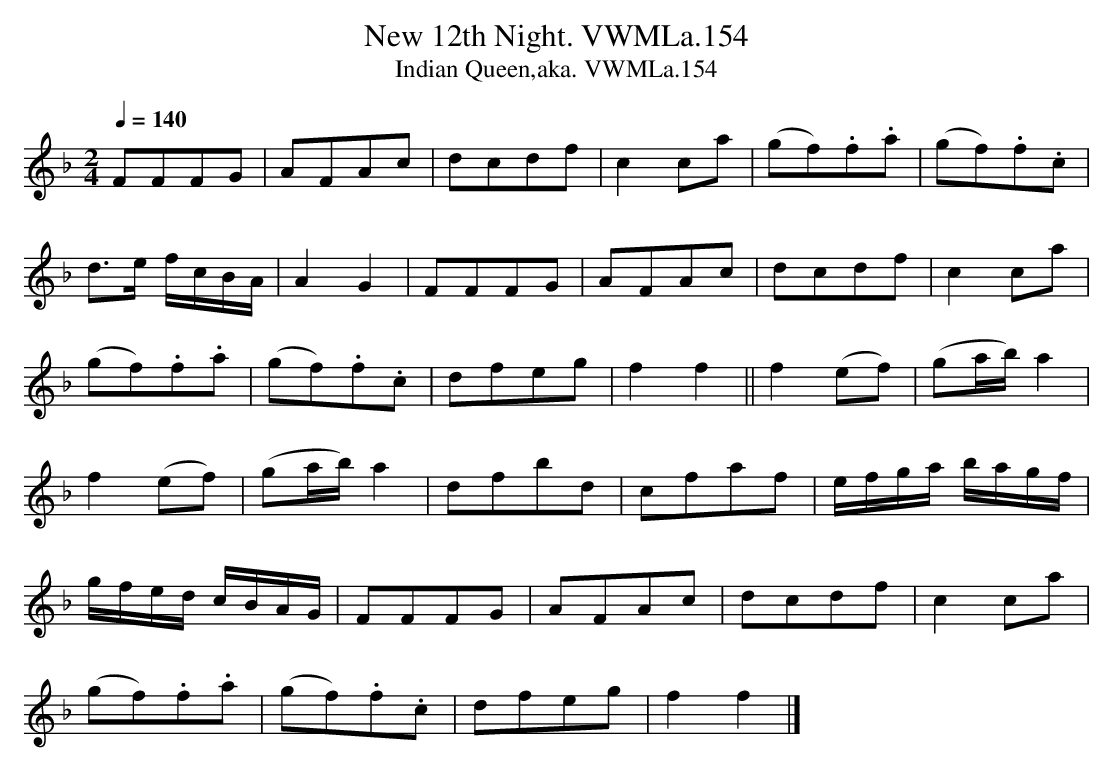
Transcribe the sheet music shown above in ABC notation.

X:1
T:New 12th Night. VWMLa.154
T:Indian Queen,aka. VWMLa.154
M:2/4
L:1/8
Q:1/4=140
K:F
FFFG|AFAc|dcdf|c2ca|(gf).f.a|(gf).f.c|
d>e f/c/B/A/|A2G2|FFFG|AFAc|dcdf|c2ca|
(gf).f.a|(gf).f.c|dfeg|f2f2||f2(ef)|(ga/b/)a2|
f2(ef)|(ga/b/)a2|dfbd|cfaf|e/f/g/a/ b/a/g/f/|
g/f/e/d/ c/B/A/G/|FFFG|AFAc|dcdf|c2ca|
(gf).f.a|(gf).f.c|dfeg|f2f2|]
